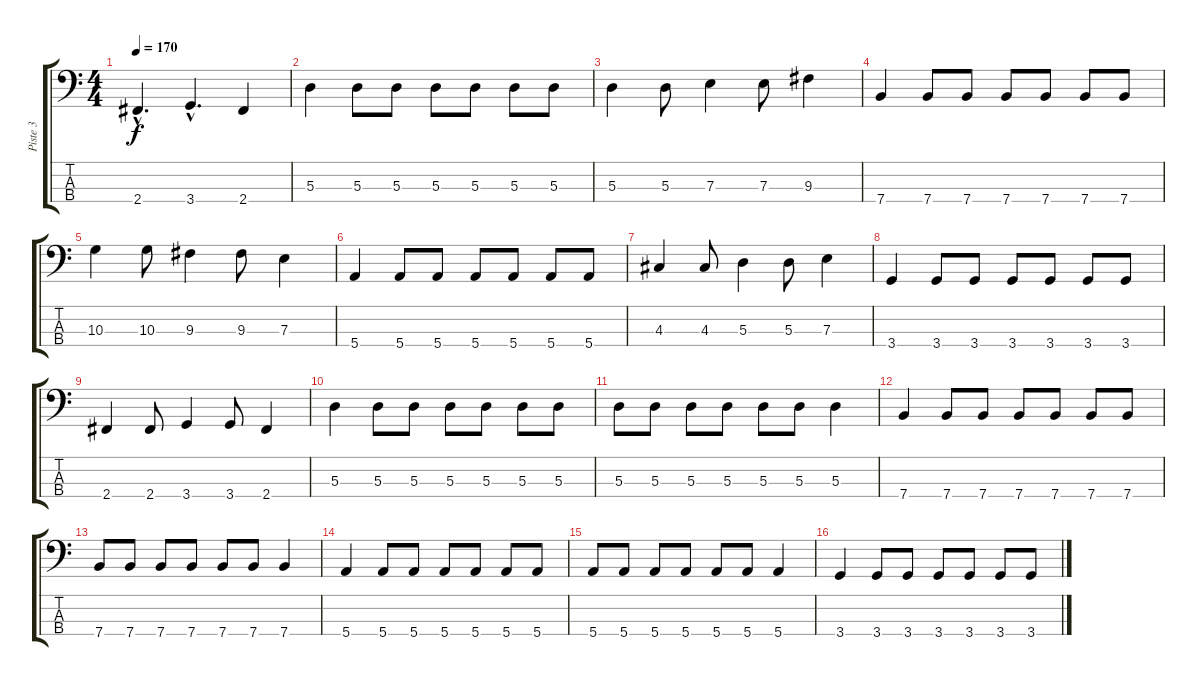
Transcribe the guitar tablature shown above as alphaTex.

\track ("Piste 3" "Piste 3") {instrument electricbasspick}
\staff {score tabs}
\tuning (G2 D2 A1 E1) {hide}
\ts (4 4)
\tempo 170
\clef f4
\ks c
2.4{hac}.4{d dy f} 3.4{hac}.4{d} 2.4.4 |
5.3.4 5.3.8 5.3.8 5.3.8 5.3.8 5.3.8 5.3.8 |
5.3.4 5.3.8 7.3.4 7.3.8 9.3.4 |
7.4.4 7.4.8 7.4.8 7.4.8 7.4.8 7.4.8 7.4.8 |
10.3.4 10.3.8 9.3.4 9.3.8 7.3.4 |
5.4.4 5.4.8 5.4.8 5.4.8 5.4.8 5.4.8 5.4.8 |
4.3.4 4.3.8 5.3.4 5.3.8 7.3.4 |
3.4.4 3.4.8 3.4.8 3.4.8 3.4.8 3.4.8 3.4.8 |
2.4.4 2.4.8 3.4.4 3.4.8 2.4.4 |
5.3.4 5.3.8 5.3.8 5.3.8 5.3.8 5.3.8 5.3.8 |
5.3.8 5.3.8 5.3.8 5.3.8 5.3.8 5.3.8 5.3.4 |
7.4.4 7.4.8 7.4.8 7.4.8 7.4.8 7.4.8 7.4.8 |
7.4.8 7.4.8 7.4.8 7.4.8 7.4.8 7.4.8 7.4.4 |
5.4.4 5.4.8 5.4.8 5.4.8 5.4.8 5.4.8 5.4.8 |
5.4.8 5.4.8 5.4.8 5.4.8 5.4.8 5.4.8 5.4.4 |
3.4.4 3.4.8 3.4.8 3.4.8 3.4.8 3.4.8 3.4.8
